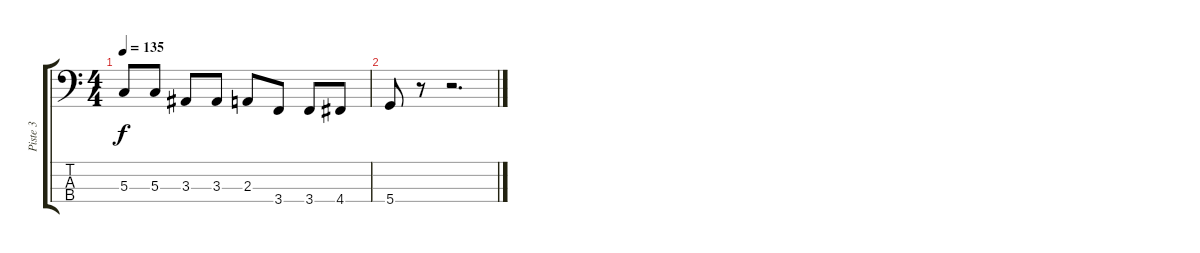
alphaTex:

\track ("Piste 3" "Piste 3") {instrument electricbasspick}
\staff {score tabs}
\tuning (F2 C2 G1 D1) {hide}
\ts (4 4)
\tempo 135
\clef f4
\ks c
5.3.8{dy f} 5.3.8 3.3.8 3.3.8 2.3.8 3.4.8 3.4.8 4.4.8 |
5.4.8 r.8 r.2{d}
